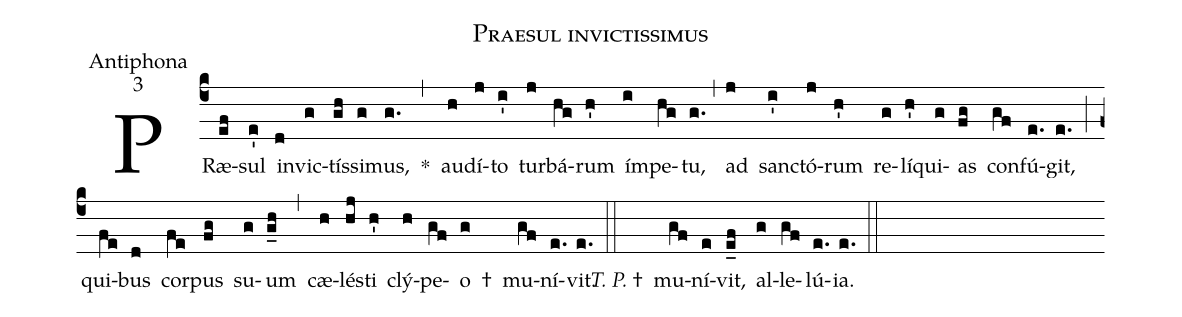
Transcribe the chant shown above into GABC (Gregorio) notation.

name:Praesul invictissimus;
office-part:Antiphona;
mode:3;
%%
(c4)PRæ(ef)sul(e') in(d)vic(g)tís(gh)si(g)mus,(g.) *(,) au(h)dí(j)to(i') tur(j)bá(hg)rum(h') ím(i)pe(hg)tu,(g.) (,) ad(j) sanc(i')tó(j)rum(h') re(g)lí(h')qui(g)as(fg) con(gf)fú(e.)git,(e.) (;) qui(fe)bus(d) cor(fe)pus(fg) su(g)um(g_h) (,) cæ(h)lés(hj)ti(h') clý(h)pe(gf)o(g) †() mu(gf)ní(e.)vit.(e.) (::) <i>T. P.</i> †() mu(gf)ní(e)vit,(e_f) al(g)le(gf)lú(e.)ia.(e.) (::)
